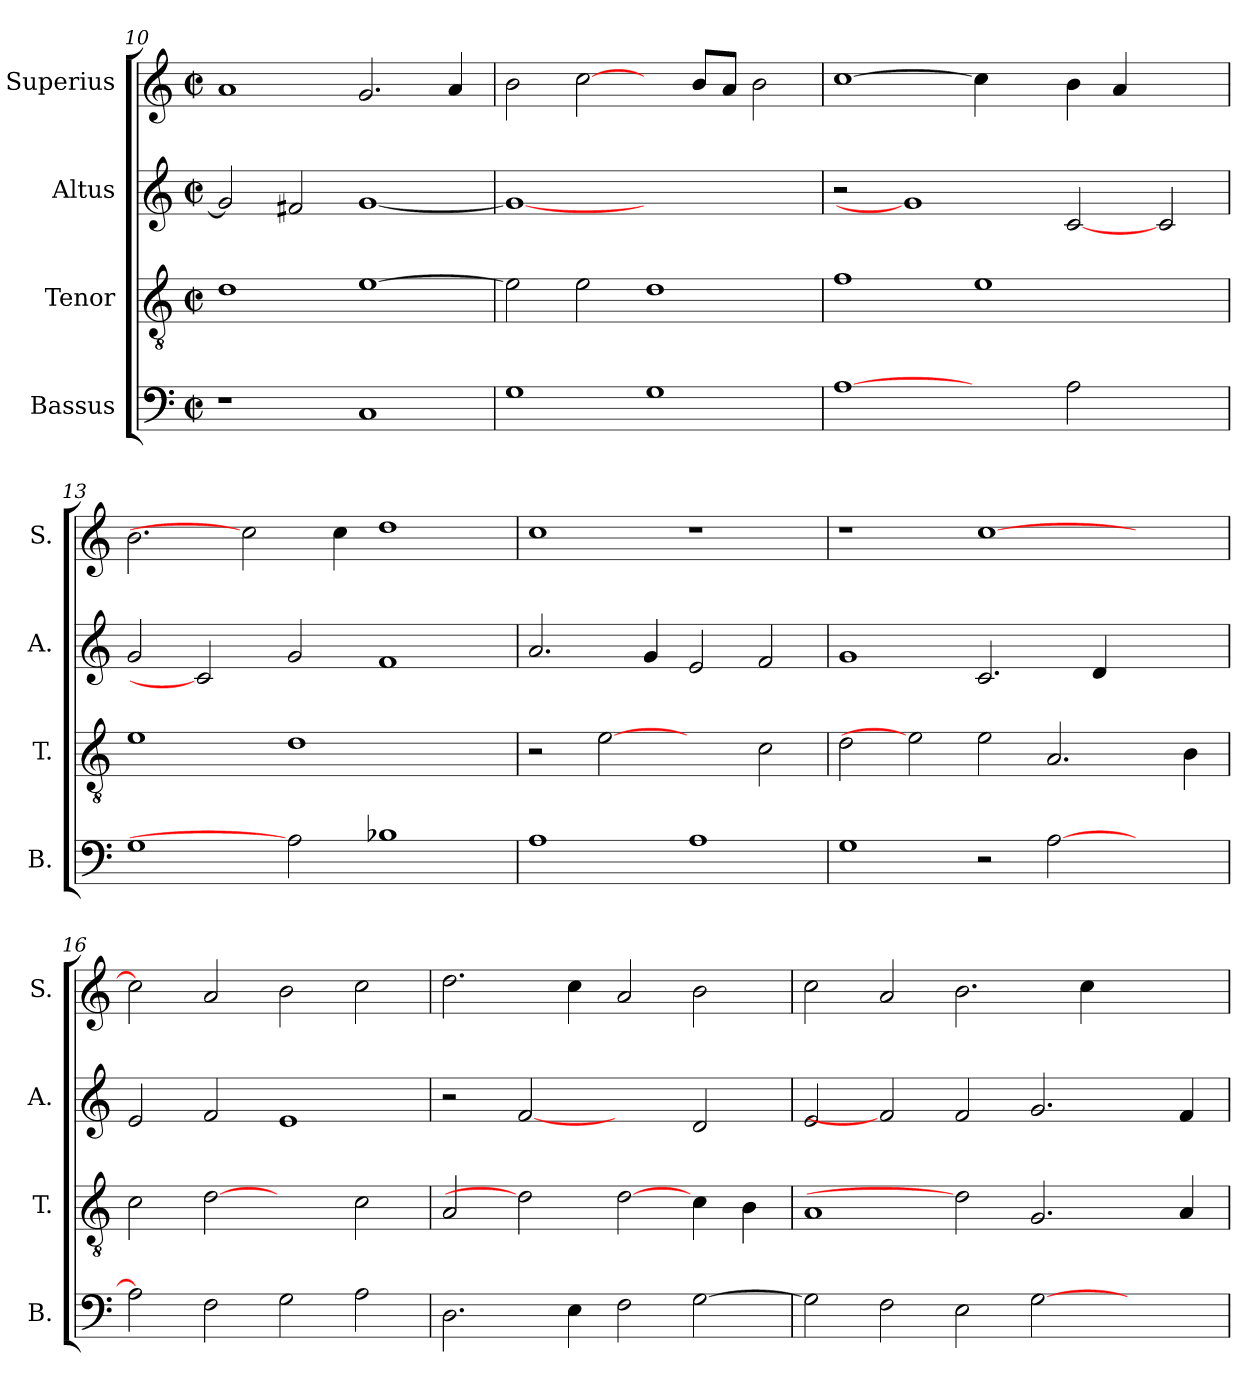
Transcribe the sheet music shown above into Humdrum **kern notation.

**kern	**kern	**kern	**kern
*part4	*part3	*part2	*part1
*staff4	*staff3	*staff2	*staff1
*I"Bassus	*I"Tenor	*I"Altus	*I"Superius
*I'B.	*I'T.	*I'A.	*I'S.
*clefF4	*clefGv2	*clefG2	*clefG2
*	*ITrd7c12	*	*
*k[]	*k[]	*k[]	*k[]
*C:	*C:	*C:	*C:
*M2/2	*M2/2	*M2/2	*M2/2
*met(c|)	*met(c|)	*met(c|)	*met(c|)
=10	=10	=10	=10
1r	1Di	2gi/]	1ai
.	.	2f#Xi/	.
1Ci	[>1Ei	[<1gi	2.gi/
.	.	.	4ai/
=11	=11	=11	=11
1Gi	2Ei\]	1gi_<	2bi\
.	2Ei\	.	[2cci\
1Gi	1Di	1ryy	4ryy
.	.	.	8bi/L
.	.	.	8ai/J
.	.	.	2bi\
!!LO:LB:g=z
=12	=12	=12	=12
[1Ai	1Fi	2r	[1cci
.	.	1gi]	.
2ryy	1Ei	.	4cci\]
.	.	.	4ryy
2Ai\	.	[2ci	4bi\
.	.	.	4ai/
2ryy	2ryy	2ci/	2ryy
=13	=13	=13	=13
1Gi	1Ei	2gi/	2.bi\
.	.	2ci]	.
.	.	.	2cci]
2Ai]	1Di	2gi/	.
.	.	.	4cci\
1B-Xi	.	1fi	1ddi
.	2ryy	.	.
=14	=14	=14	=14
1Ai	2r	2.ai/	1cci
.	[2Ei	.	.
.	.	4gi/	.
1Ai	2ryy	2ei/	1r
.	2Ci\	2fi/	.
=15	=15	=15	=15
1Gi	2Di\	1gi	1r
.	2Ei]	.	.
2r	2Ei\	2.ci/	[>1cci
[>2Ai\	2.AAi/	.	.
.	.	4di/	.
2ryy	.	2ryy	2ryy
.	4BBi\	.	.
=16	=16	=16	=16
2Ai\]	2Ci\	2ei/	2cci\]
2Fi\	[2Di	2fi/	2ai/
2Gi\	2ryy	1ei	2bi\
2Ai\	2Ci\	.	2cci\
!!LO:PB:g=z
=17	=17	=17	=17
2.Di\	2AAi/	2r	2.ddi\
.	2Di]	[2fi	.
4Ei\	.	.	4cci\
2Fi\	[2Di	2ryy	2ai/
[>2Gi\	4Ci\	2di/	2bi\
.	4BBi\	.	.
=18	=18	=18	=18
2Gi\]	1AAi	2ei/	2cci\
2Fi\	.	2fi]	2ai/
2Ei\	2Di]	2fi/	2.bi\
[>2Gi\	2.GGi/	2.gi/	.
.	.	.	4cci\
2ryy	.	.	2ryy
.	4AAi/	4fi/	.
=	=	=	=
*-	*-	*-	*-
